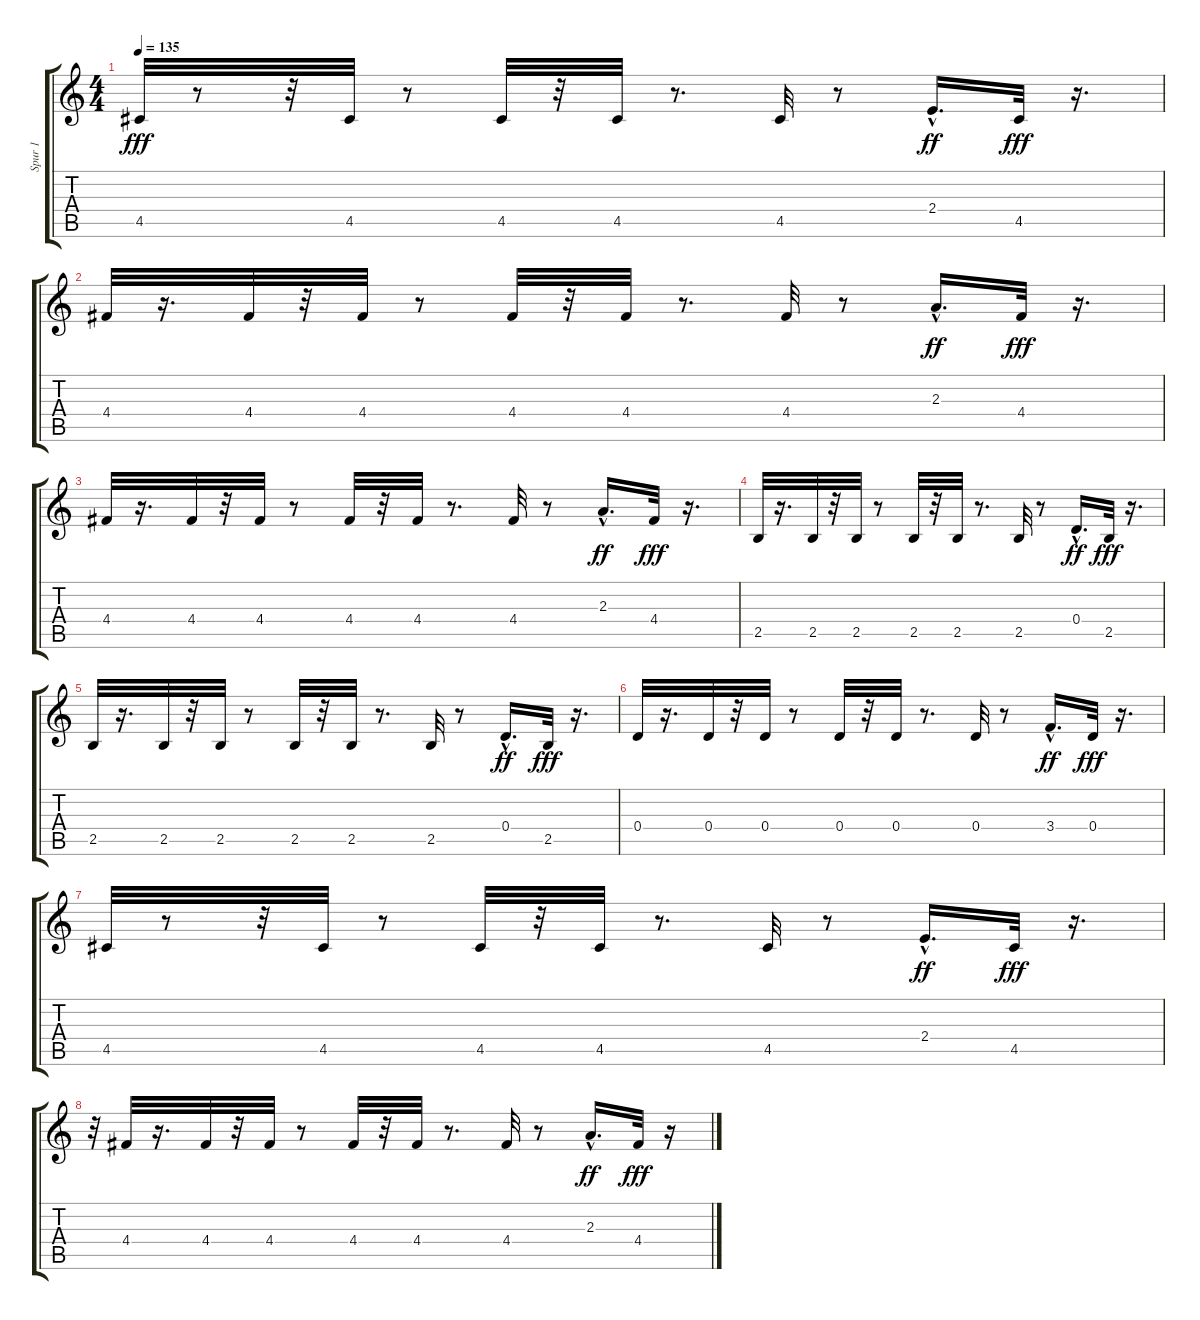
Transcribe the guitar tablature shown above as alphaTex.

\track ("Spur 1" "Spur 1") {instrument electricguitarclean}
\staff {score tabs}
\tuning (E4 B3 G3 D3 A2 E2) {hide}
\ts (4 4)
\tempo 135
\clef g2
\ks c
4.5.32{dy fff} r.8 r.32 4.5.32 r.8 4.5.32 r.32 4.5.32 r.8{d} 4.5.32 r.8 2.4{hac}.16{d dy ff} 4.5.32{dy fff} r.16{d} |
4.4.32 r.16{d} 4.4.32 r.32 4.4.32 r.8 4.4.32 r.32 4.4.32 r.8{d} 4.4.32 r.8 2.3{hac}.16{d dy ff} 4.4.32{dy fff} r.16{d} |
4.4.32 r.16{d} 4.4.32 r.32 4.4.32 r.8 4.4.32 r.32 4.4.32 r.8{d} 4.4.32 r.8 2.3{hac}.16{d dy ff} 4.4.32{dy fff} r.16{d} |
2.5.32 r.16{d} 2.5.32 r.32 2.5.32 r.8 2.5.32 r.32 2.5.32 r.8{d} 2.5.32 r.8 0.4{hac}.16{d dy ff} 2.5.32{dy fff} r.16{d} |
2.5.32 r.16{d} 2.5.32 r.32 2.5.32 r.8 2.5.32 r.32 2.5.32 r.8{d} 2.5.32 r.8 0.4{hac}.16{d dy ff} 2.5.32{dy fff} r.16{d} |
0.4.32 r.16{d} 0.4.32 r.32 0.4.32 r.8 0.4.32 r.32 0.4.32 r.8{d} 0.4.32 r.8 3.4{hac}.16{d dy ff} 0.4.32{dy fff} r.16{d} |
4.5.32 r.8 r.32 4.5.32 r.8 4.5.32 r.32 4.5.32 r.8{d} 4.5.32 r.8 2.4{hac}.16{d dy ff} 4.5.32{dy fff} r.16{d} |
r.32 4.4.32 r.16{d} 4.4.32 r.32 4.4.32 r.8 4.4.32 r.32 4.4.32 r.8{d} 4.4.32 r.8 2.3{hac}.16{d dy ff} 4.4.32{dy fff} r.16
